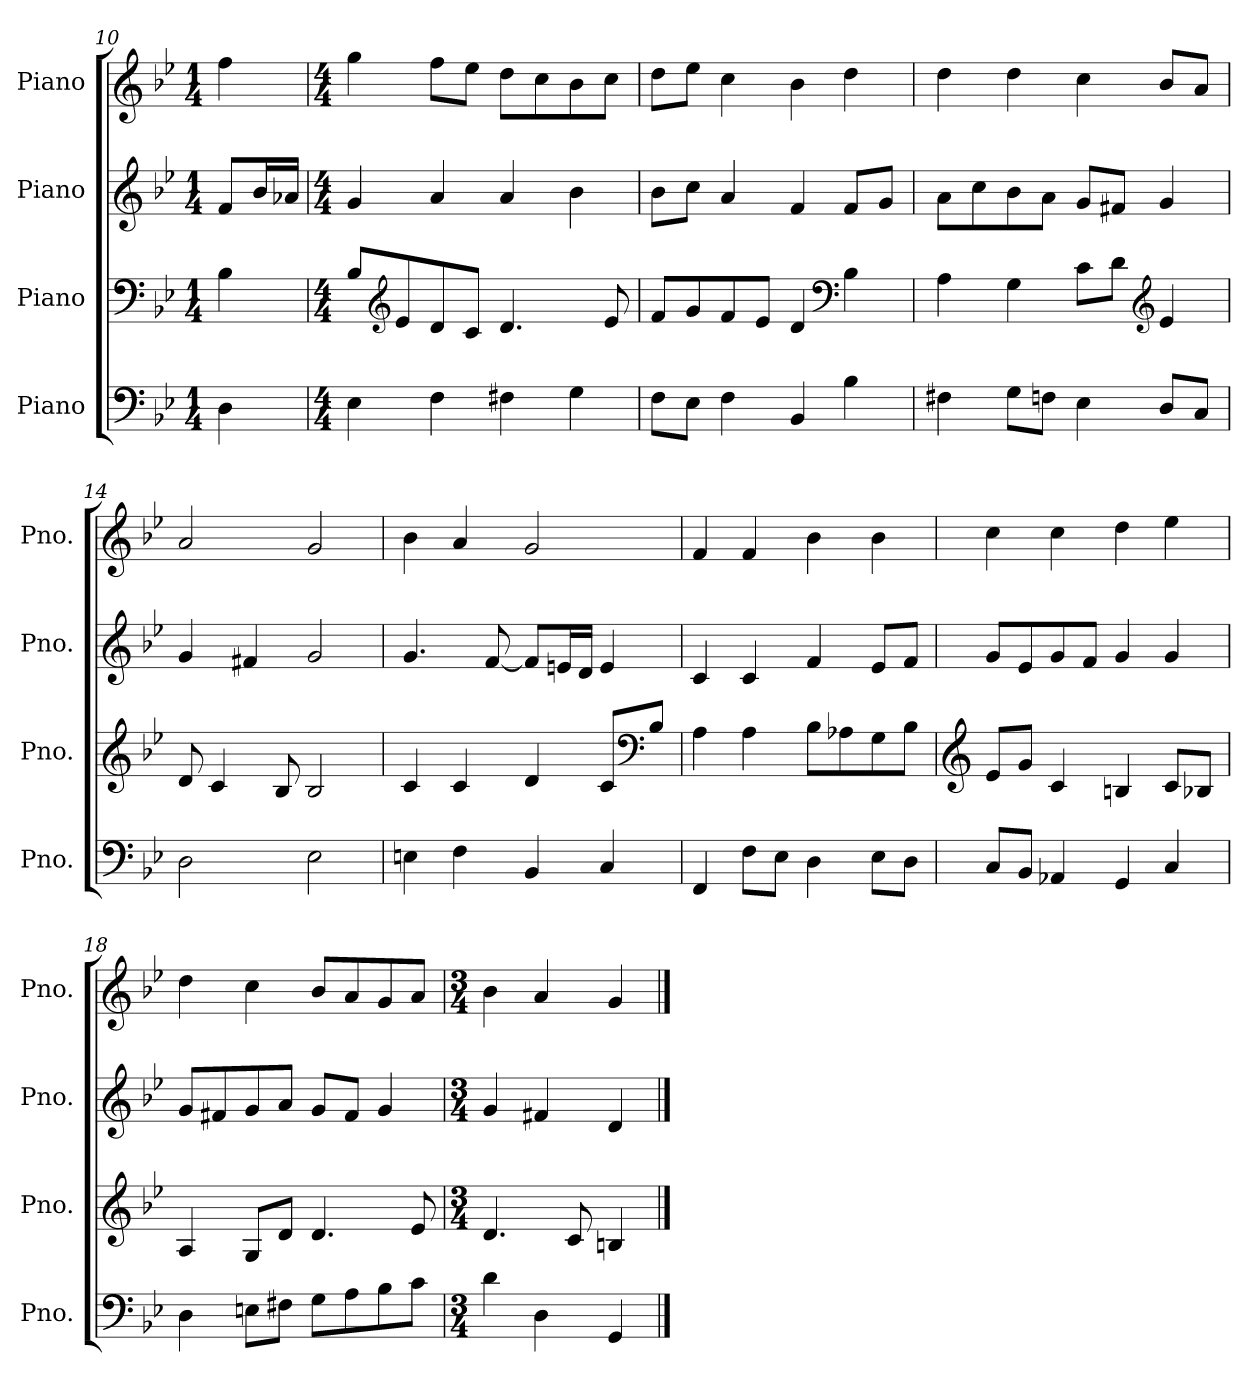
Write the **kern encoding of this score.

**kern	**kern	**kern	**kern
*part4	*part3	*part2	*part1
*staff4	*staff3	*staff2	*staff1
*I"Piano	*I"Piano	*I"Piano	*I"Piano
*I'Pno.	*I'Pno.	*I'Pno.	*I'Pno.
*clefF4	*clefF4	*clefG2	*clefG2
*k[b-e-]	*k[b-e-]	*k[b-e-]	*k[b-e-]
*M1/4	*M1/4	*M1/4	*M1/4
=10	=10	=10	=10
4D\	4B-\	8f/L	4ff\
.	.	16b-/L	.
.	.	16a-X/JJ	.
=11	=11	=11	=11
*M4/4	*M4/4	*M4/4	*M4/4
4E-\	8B-/L	4g/	4gg\
*	*clefG2	*	*
.	8e-/	.	.
4F\	8d/	4a/	8ff\L
.	8c/J	.	8ee-\J
4F#X\	4.d/	4a/	8dd\L
.	.	.	8cc\
4G\	.	4b-\	8b-\
.	8e-/	.	8cc\J
=12	=12	=12	=12
8F\L	8f/L	8b-\L	8dd\L
8E-\J	8g/	8cc\J	8ee-\J
4F\	8f/	4a/	4cc\
.	8e-/J	.	.
4BB-/	4d/	4f/	4b-\
*	*clefF4	*	*
4B-\	4B-\	8f/L	4dd\
.	.	8g/J	.
!!LO:PB:g=z
=13	=13	=13	=13
4F#X\	4A\	8a\L	4dd\
.	.	8cc\	.
8G\L	4G\	8b-\	4dd\
8Fn\J	.	8a\J	.
4E-\	8c\L	8g/L	4cc\
.	8d\J	8f#X/J	.
*	*clefG2	*	*
8D/L	4e-/	4g/	8b-/L
8C/J	.	.	8a/J
=14	=14	=14	=14
2D\	8d/	4g/	2a/
.	4c/	.	.
.	.	4f#X/	.
.	8B-/	.	.
2E-\	2B-/	2g/	2g/
=15	=15	=15	=15
4En\	4c/	4.g/	4b-\
4F\	4c/	.	4a/
.	.	[8f/	.
4BB-/	4d/	8f/L]	2g/
.	.	16en/L	.
.	.	16d/JJ	.
4C/	8c/L	4e/	.
*	*clefF4	*	*
.	8B-/J	.	.
=16	=16	=16	=16
4FF/	4A\	4c/	4f/
8F\L	4A\	4c/	4f/
8E-\J	.	.	.
4D\	8B-\L	4f/	4b-\
.	8A-X\	.	.
8E-\L	8G\	8e-/L	4b-\
8D\J	8B-\J	8f/J	.
!!LO:LB:g=z
=17	=17	=17	=17
*	*clefG2	*	*
8C/L	8e-/L	8g/L	4cc\
8BB-/J	8g/J	8e-/	.
4AA-X/	4c/	8g/	4cc\
.	.	8f/J	.
4GG/	4Bn/	4g/	4dd\
4C/	8c/L	4g/	4ee-\
.	8B-X/J	.	.
=18	=18	=18	=18
4D\	4A/	8g/L	4dd\
.	.	8f#X/	.
8En\L	8G/L	8g/	4cc\
8F#X\J	8d/J	8a/J	.
8G\L	4.d/	8g/L	8b-/L
8A\	.	8f#/J	8a/
8B-\	.	4g/	8g/
8c\J	8e-/	.	8a/J
=19	=19	=19	=19
*M3/4	*M3/4	*M3/4	*M3/4
4d\	4.d/	4g/	4b-\
4D\	.	4f#X/	4a/
.	8c/	.	.
4GG/	4Bn/	4d/	4g/
==	==	==	==
*-	*-	*-	*-
